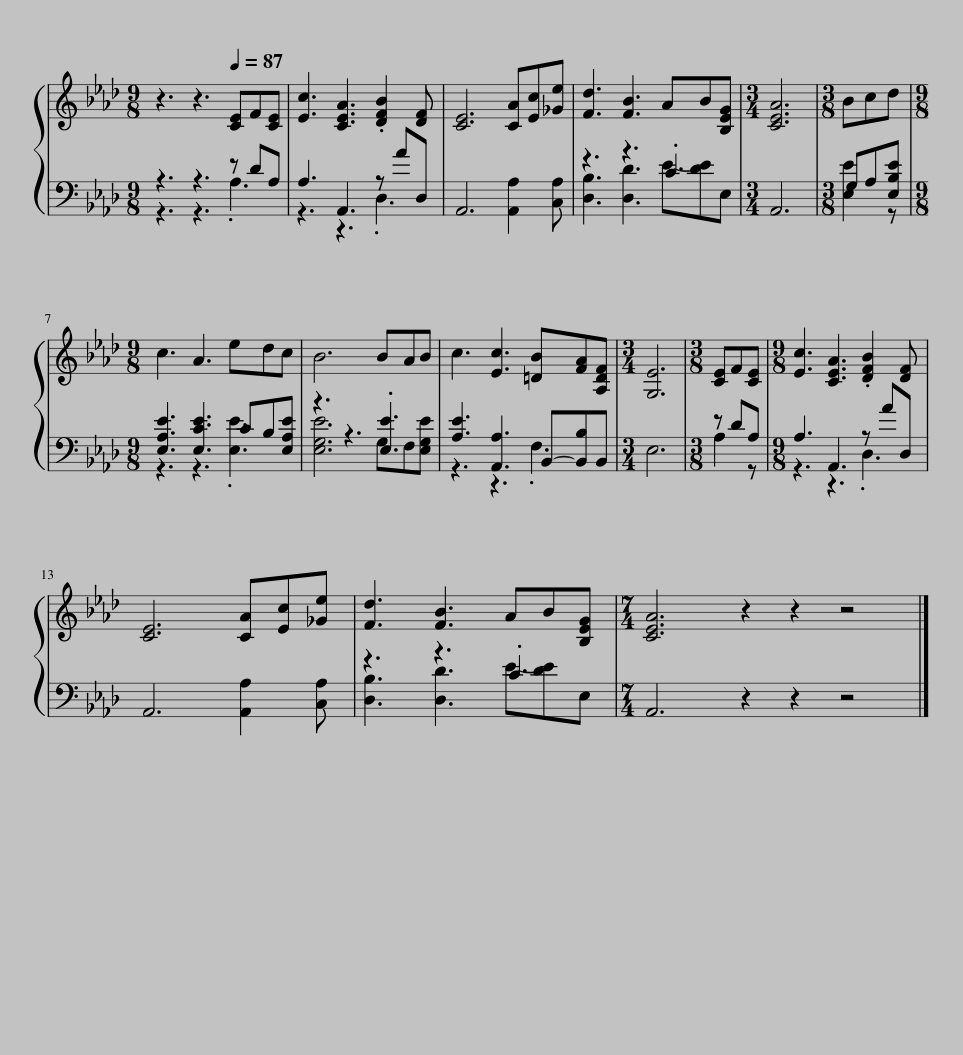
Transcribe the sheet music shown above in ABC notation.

X:1
%%score { 1 | ( 2 3 ) }
L:1/8
M:9/8
I:linebreak $
K:Ab
V:1 treble
V:2 bass
V:3 bass
V:1
 z3 z3[Q:1/4=87] [CE]F[CE] | [Ec]3 [CEA]3 .[DFB]2 [DF] | [CE]6 [CA][Ec][_Ge] | [Fd]3 [FB]3 AB[B,EG] |[M:3/4] [CEA]6 | %5
[M:3/8] Bcd |$[M:9/8] c3 A3 edc | B6 BAB | c3 [Ec]3 [=DB][FA][A,DF] |[M:3/4] [G,E]6 | %10
[M:3/8] [CE]F[CE] |[M:9/8] [Ec]3 [CEA]3 .[DFB]2 [DF] |$ [CE]6 [CA][Ec][_Ge] | [Fd]3 [FB]3 AB[B,EG] |[M:7/4] [CEA]6 z2 z2 z4 |] %15
V:2
 z3 z3 z DA, | A,3 A,,3 z AD, | A,,6 [A,,A,]2 [C,A,] | z3 z3 .C3 |[M:3/4] A,,6 | %5
[M:3/8] G,A,[E,B,E] |$[M:9/8] [E,A,E]3 [E,CE]3 CB,[E,A,E] | z3 z3 .[E,E]3 | [A,E]3 [A,,A,]3 B,,-[B,,B,]B,, |[M:3/4] E,6 | %10
[M:3/8] z DA, |[M:9/8] A,3 A,,3 z AD, |$ A,,6 [A,,A,]2 [C,A,] | z3 z3 .C3 |[M:7/4] A,,6 z2 z2 z4 |] %15
V:3
 z3 z3 .A,3 | z3 z3 .D,3 | x9 | [D,B,]3 [D,D]3 E-[DE]E, |[M:3/4] x6 | %5
[M:3/8] [E,E]2 z |$[M:9/8] z3 z3 .[E,E]3 | [E,G,E]6 G,F,[E,G,E] | z3 z3 .F,3 |[M:3/4] x6 | %10
[M:3/8] A,2 z |[M:9/8] z3 z3 .D,3 |$ x9 | [D,B,]3 [D,D]3 E-[DE]E, |[M:7/4] x14 |] %15
